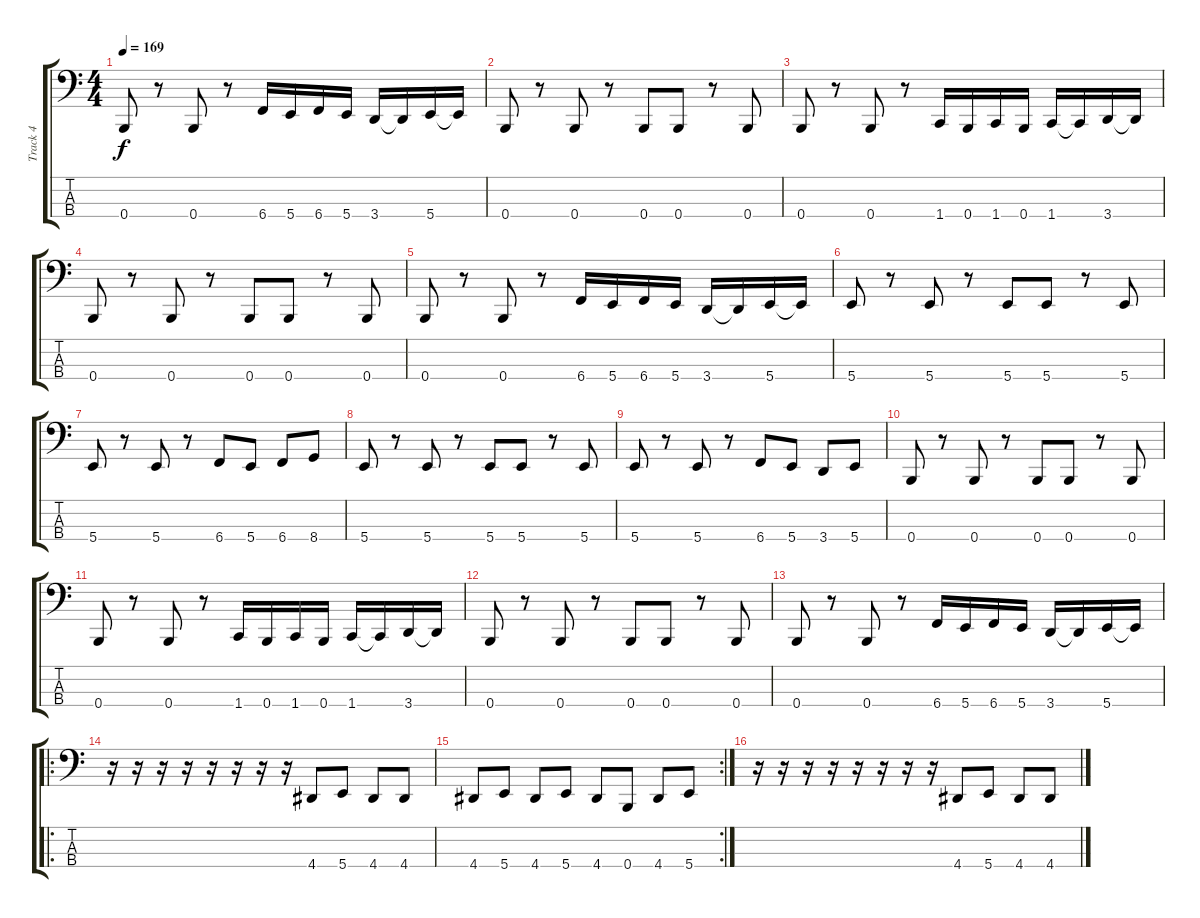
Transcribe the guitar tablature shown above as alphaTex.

\track ("Track 4" "Track 4") {instrument electricbassfinger}
\staff {score tabs}
\tuning (E2 B1 Gb1 B0) {hide}
\ts (4 4)
\tempo 169
\clef f4
\ks c
0.4.8{dy f} r.8 0.4.8 r.8 6.4.16 5.4.16 6.4.16 5.4.16 3.4.16 3.4{t}.16 5.4.16 5.4{t}.16 |
0.4.8 r.8 0.4.8 r.8 0.4.8 0.4.8 r.8 0.4.8 |
0.4.8 r.8 0.4.8 r.8 1.4.16 0.4.16 1.4.16 0.4.16 1.4.16 1.4{t}.16 3.4.16 3.4{t}.16 |
0.4.8 r.8 0.4.8 r.8 0.4.8 0.4.8 r.8 0.4.8 |
0.4.8 r.8 0.4.8 r.8 6.4.16 5.4.16 6.4.16 5.4.16 3.4.16 3.4{t}.16 5.4.16 5.4{t}.16 |
5.4.8 r.8 5.4.8 r.8 5.4.8 5.4.8 r.8 5.4.8 |
5.4.8 r.8 5.4.8 r.8 6.4.8 5.4.8 6.4.8 8.4.8 |
5.4.8 r.8 5.4.8 r.8 5.4.8 5.4.8 r.8 5.4.8 |
5.4.8 r.8 5.4.8 r.8 6.4.8 5.4.8 3.4.8 5.4.8 |
0.4.8 r.8 0.4.8 r.8 0.4.8 0.4.8 r.8 0.4.8 |
0.4.8 r.8 0.4.8 r.8 1.4.16 0.4.16 1.4.16 0.4.16 1.4.16 1.4{t}.16 3.4.16 3.4{t}.16 |
0.4.8 r.8 0.4.8 r.8 0.4.8 0.4.8 r.8 0.4.8 |
0.4.8 r.8 0.4.8 r.8 6.4.16 5.4.16 6.4.16 5.4.16 3.4.16 3.4{t}.16 5.4.16 5.4{t}.16 |
\ro
r.16 r.16 r.16 r.16 r.16 r.16 r.16 r.16 4.4.8 5.4.8 4.4.8 4.4.8 |
\rc 2
4.4.8 5.4.8 4.4.8 5.4.8 4.4.8 0.4.8 4.4.8 5.4.8 |
r.16 r.16 r.16 r.16 r.16 r.16 r.16 r.16 4.4.8 5.4.8 4.4.8 4.4.8
